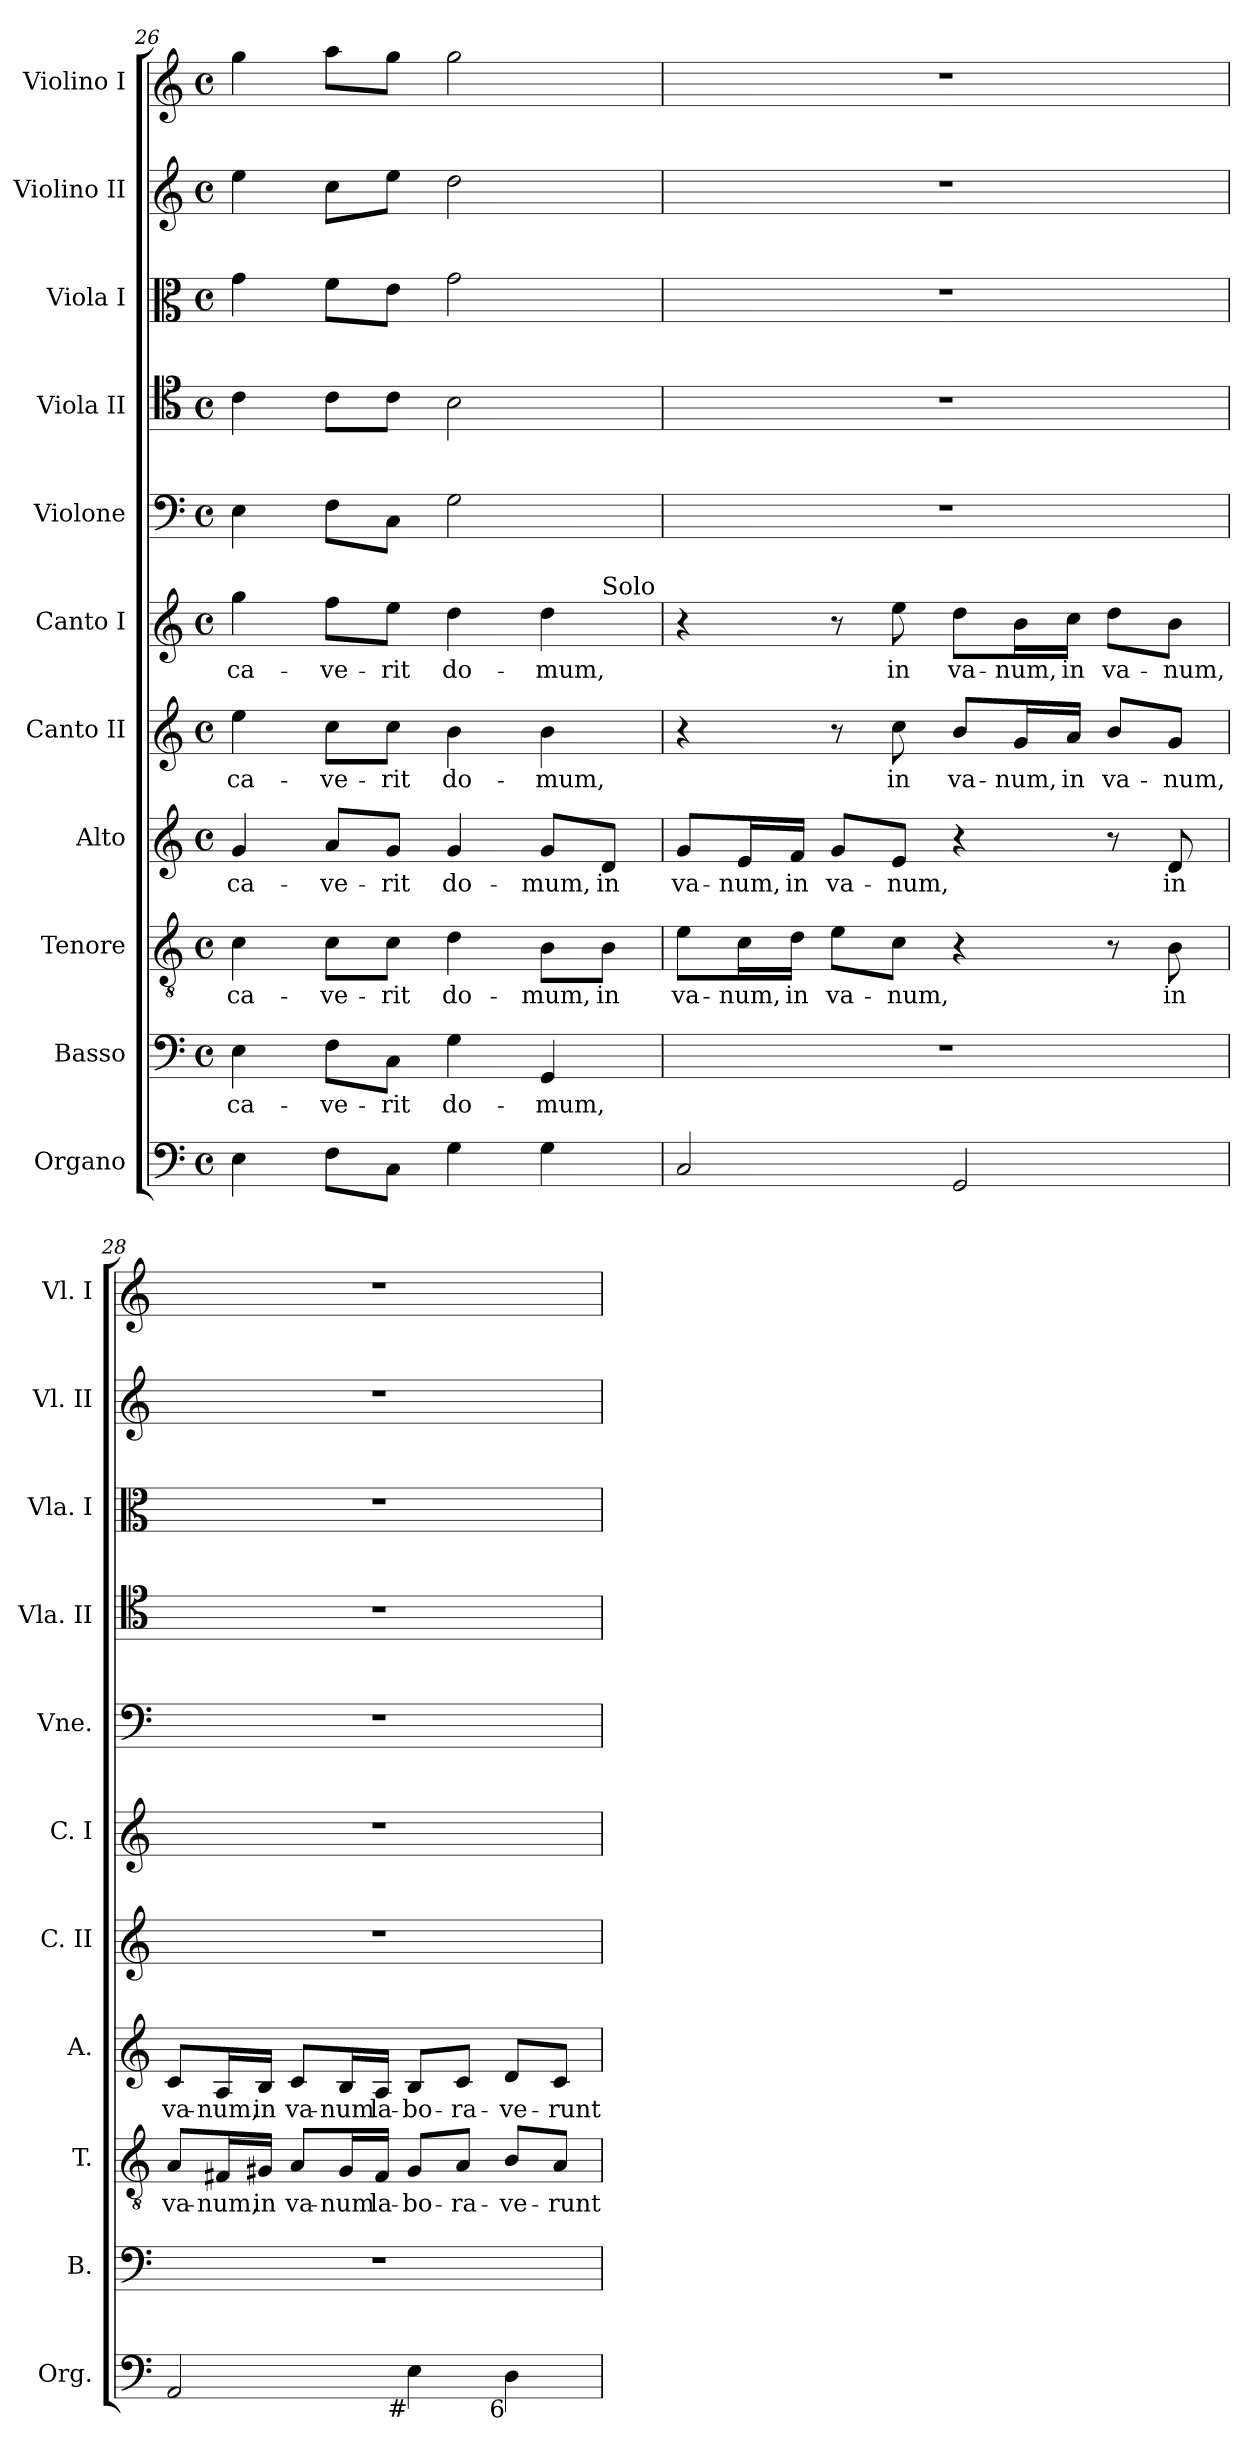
**kern	**kern	**text	**kern	**text	**kern	**text	**kern	**text	**kern	**text	**kern	**kern	**kern	**kern	**kern
*part11	*part10	*part10	*part9	*part9	*part8	*part8	*part7	*part7	*part6	*part6	*part5	*part4	*part3	*part2	*part1
*staff11	*staff10	*staff10	*staff9	*staff9	*staff8	*staff8	*staff7	*staff7	*staff6	*staff6	*staff5	*staff4	*staff3	*staff2	*staff1
*I"Organo	*I"Basso	*	*I"Tenore	*	*I"Alto	*	*I"Canto II	*	*I"Canto I	*	*I"Violone	*I"Viola II	*I"Viola I	*I"Violino II	*I"Violino I
*I'Org.	*I'B.	*	*I'T.	*	*I'A.	*	*I'C. II	*	*I'C. I	*	*I'Vne.	*I'Vla. II	*I'Vla. I	*I'Vl. II	*I'Vl. I
!!LO:PB:g=z
*clefF4	*clefF4	*	*clefGv2	*	*clefG2	*	*clefG2	*	*clefG2	*	*clefF4	*clefC4	*clefC3	*clefG2	*clefG2
*	*	*	*ITrd7c12	*	*	*	*	*	*	*	*	*	*	*	*
*k[]	*k[]	*	*k[]	*	*k[]	*	*k[]	*	*k[]	*	*k[]	*k[]	*k[]	*k[]	*k[]
*C:	*C:	*	*C:	*	*C:	*	*C:	*	*C:	*	*C:	*C:	*C:	*C:	*C:
*M4/4	*M4/4	*	*M4/4	*	*M4/4	*	*M4/4	*	*M4/4	*	*M4/4	*M4/4	*M4/4	*M4/4	*M4/4
*met(c)	*met(c)	*	*met(c)	*	*met(c)	*	*met(c)	*	*met(c)	*	*met(c)	*met(c)	*met(c)	*met(c)	*met(c)
=26	=26	=26	=26	=26	=26	=26	=26	=26	=26	=26	=26	=26	=26	=26	=26
!	!	!LO:LY:b:color=#000000	!	!	!	!	!	!	!	!	!	!	!	!	!
!	!	!	!	!LO:LY:b:color=#000000	!	!	!	!	!	!	!	!	!	!	!
!	!	!	!	!	!	!LO:LY:b:color=#000000	!	!	!	!	!	!	!	!	!
!	!	!	!	!	!	!	!	!LO:LY:b:color=#000000	!	!	!	!	!	!	!
!	!	!	!	!	!	!	!	!	!	!LO:LY:b:color=#000000	!	!	!	!	!
*	*	*	*	*	*	*	*	*	*^	*	*	*	*	*	*
4Ei\	4Ei\	-ca-	4Ci\	-ca-	4gi/	-ca-	4eei\	-ca-	4ggi\	2..ryy	-ca-	4Ei\	4ci\	4gi\	4eei\	4ggi\
!	!	!LO:LY:b:color=#000000	!	!	!	!	!	!	!	!	!	!	!	!	!	!
!	!	!	!	!LO:LY:b:color=#000000	!	!	!	!	!	!	!	!	!	!	!	!
!	!	!	!	!	!	!LO:LY:b:color=#000000	!	!	!	!	!	!	!	!	!	!
!	!	!	!	!	!	!	!	!LO:LY:b:color=#000000	!	!	!	!	!	!	!	!
!	!	!	!	!	!	!	!	!	!	!	!LO:LY:b:color=#000000	!	!	!	!	!
8Fi\L	8Fi\L	-ve-	8Ci\L	-ve-	8ai/L	-ve-	8cci\L	-ve-	8ffi\L	.	-ve-	8Fi\L	8ci\L	8fi\L	8cci\L	8aai\L
!	!	!LO:LY:b:color=#000000	!	!	!	!	!	!	!	!	!	!	!	!	!	!
!	!	!	!	!LO:LY:b:color=#000000	!	!	!	!	!	!	!	!	!	!	!	!
!	!	!	!	!	!	!LO:LY:b:color=#000000	!	!	!	!	!	!	!	!	!	!
!	!	!	!	!	!	!	!	!LO:LY:b:color=#000000	!	!	!	!	!	!	!	!
!	!	!	!	!	!	!	!	!	!	!	!LO:LY:b:color=#000000	!	!	!	!	!
8Ci\J	8Ci\J	-rit	8Ci\J	-rit	8gi/J	-rit	8cci\J	-rit	8eei\J	.	-rit	8Ci\J	8ci\J	8ei\J	8eei\J	8ggi\J
!	!	!LO:LY:b:color=#000000	!	!	!	!	!	!	!	!	!	!	!	!	!	!
!	!	!	!	!LO:LY:b:color=#000000	!	!	!	!	!	!	!	!	!	!	!	!
!	!	!	!	!	!	!LO:LY:b:color=#000000	!	!	!	!	!	!	!	!	!	!
!	!	!	!	!	!	!	!	!LO:LY:b:color=#000000	!	!	!	!	!	!	!	!
!	!	!	!	!	!	!	!	!	!	!	!LO:LY:b:color=#000000	!	!	!	!	!
4Gi\	4Gi\	do-	4Di\	do-	4gi/	do-	4bi\	do-	4ddi\	.	do-	2Gi\	2Bi\	2gi\	2ddi\	2ggi\
!	!	!LO:LY:b:color=#000000	!	!	!	!	!	!	!	!	!	!	!	!	!	!
!	!	!	!	!LO:LY:b:color=#000000	!	!	!	!	!	!	!	!	!	!	!	!
!	!	!	!	!	!	!LO:LY:b:color=#000000	!	!	!	!	!	!	!	!	!	!
!	!	!	!	!	!	!	!	!LO:LY:b:color=#000000	!	!	!	!	!	!	!	!
!	!	!	!	!	!	!	!	!	!	!	!LO:LY:b:color=#000000	!	!	!	!	!
4Gi\	4GGi/	-mum,	8BBi\L	-mum,	8gi/L	-mum,	4bi\	-mum,	4ddi\	.	-mum,	.	.	.	.	.
!	!	!	!	!LO:LY:b:color=#000000	!	!	!	!	!	!	!	!	!	!	!	!
!	!	!	!	!	!	!	!	!	!	!LO:TX:a:t=Solo	!	!	!	!	!	!
!	!	!	!	!	!	!LO:LY:b:color=#000000	!	!	!	!	!	!	!	!	!	!
.	.	.	8BBi\J	in	8di/J	in	.	.	.	8ryy	.	.	.	.	.	.
*	*	*	*	*	*	*	*	*	*v	*v	*	*	*	*	*	*
=27	=27	=27	=27	=27	=27	=27	=27	=27	=27	=27	=27	=27	=27	=27	=27
*	*	*	*	*	*	*	*	*	*^	*	*	*	*	*	*
!	!	!	!	!LO:LY:b:color=#000000	!	!	!	!	!	!	!	!	!	!	!	!
*	*	*	*	*	*	*	*	*	*v	*v	*	*	*	*	*	*
*	*	*	*	*	*	*	*	*	*^	*	*	*	*	*	*
!	!	!	!	!	!	!LO:LY:b:color=#000000	!	!	!	!	!	!	!	!	!	!
*	*	*	*	*	*	*	*	*	*v	*v	*	*	*	*	*	*
2Ci/	1r	.	8Ei\L	va-	8gi/L	va-	4r	.	4r	.	1r	1r	1r	1r	1r
!	!	!	!	!LO:LY:b:color=#000000	!	!	!	!	!	!	!	!	!	!	!
!	!	!	!	!	!	!LO:LY:b:color=#000000	!	!	!	!	!	!	!	!	!
.	.	.	16Ci\L	-num,	16ei/L	-num,	.	.	.	.	.	.	.	.	.
!	!	!	!	!LO:LY:b:color=#000000	!	!	!	!	!	!	!	!	!	!	!
!	!	!	!	!	!	!LO:LY:b:color=#000000	!	!	!	!	!	!	!	!	!
.	.	.	16Di\JJ	in	16fi/JJ	in	.	.	.	.	.	.	.	.	.
!	!	!	!	!LO:LY:b:color=#000000	!	!	!	!	!	!	!	!	!	!	!
!	!	!	!	!	!	!LO:LY:b:color=#000000	!	!	!	!	!	!	!	!	!
.	.	.	8Ei\L	va-	8gi/L	va-	8r	.	8r	.	.	.	.	.	.
!	!	!	!	!LO:LY:b:color=#000000	!	!	!	!	!	!	!	!	!	!	!
!	!	!	!	!	!	!LO:LY:b:color=#000000	!	!	!	!	!	!	!	!	!
!	!	!	!	!	!	!	!	!LO:LY:b:color=#000000	!	!	!	!	!	!	!
!	!	!	!	!	!	!	!	!	!	!LO:LY:b:color=#000000	!	!	!	!	!
.	.	.	8Ci\J	-num,	8ei/J	-num,	8cci\	in	8eei\	in	.	.	.	.	.
!	!	!	!	!	!	!	!	!LO:LY:b:color=#000000	!	!	!	!	!	!	!
!	!	!	!	!	!	!	!	!	!	!LO:LY:b:color=#000000	!	!	!	!	!
2GGi/	.	.	4r	.	4r	.	8bi/L	va-	8ddi\L	va-	.	.	.	.	.
!	!	!	!	!	!	!	!	!LO:LY:b:color=#000000	!	!	!	!	!	!	!
!	!	!	!	!	!	!	!	!	!	!LO:LY:b:color=#000000	!	!	!	!	!
.	.	.	.	.	.	.	16gi/L	-num,	16bi\L	-num,	.	.	.	.	.
!	!	!	!	!	!	!	!	!LO:LY:b:color=#000000	!	!	!	!	!	!	!
!	!	!	!	!	!	!	!	!	!	!LO:LY:b:color=#000000	!	!	!	!	!
.	.	.	.	.	.	.	16ai/JJ	in	16cci\JJ	in	.	.	.	.	.
!	!	!	!	!	!	!	!	!LO:LY:b:color=#000000	!	!	!	!	!	!	!
!	!	!	!	!	!	!	!	!	!	!LO:LY:b:color=#000000	!	!	!	!	!
.	.	.	8r	.	8r	.	8bi/L	va-	8ddi\L	va-	.	.	.	.	.
!	!	!	!	!LO:LY:b:color=#000000	!	!	!	!	!	!	!	!	!	!	!
!	!	!	!	!	!	!LO:LY:b:color=#000000	!	!	!	!	!	!	!	!	!
!	!	!	!	!	!	!	!	!LO:LY:b:color=#000000	!	!	!	!	!	!	!
!	!	!	!	!	!	!	!	!	!	!LO:LY:b:color=#000000	!	!	!	!	!
.	.	.	8BBi\	in	8di/	in	8gi/J	-num,	8bi\J	-num,	.	.	.	.	.
=28	=28	=28	=28	=28	=28	=28	=28	=28	=28	=28	=28	=28	=28	=28	=28
!	!	!	!	!LO:LY:b:color=#000000	!	!	!	!	!	!	!	!	!	!	!
!	!	!	!	!	!	!LO:LY:b:color=#000000	!	!	!	!	!	!	!	!	!
2AAi/	1r	.	8AAi/L	va-	8ci/L	va-	1r	.	1r	.	1r	1r	1r	1r	1r
!	!	!	!	!LO:LY:b:color=#000000	!	!	!	!	!	!	!	!	!	!	!
!	!	!	!	!	!	!LO:LY:b:color=#000000	!	!	!	!	!	!	!	!	!
.	.	.	16FF#Xi/L	-num,	16Ai/L	-num,	.	.	.	.	.	.	.	.	.
!	!	!	!	!LO:LY:b:color=#000000	!	!	!	!	!	!	!	!	!	!	!
!	!	!	!	!	!	!LO:LY:b:color=#000000	!	!	!	!	!	!	!	!	!
.	.	.	16GG#Xi/JJ	in	16Bi/JJ	in	.	.	.	.	.	.	.	.	.
!	!	!	!	!LO:LY:b:color=#000000	!	!	!	!	!	!	!	!	!	!	!
!	!	!	!	!	!	!LO:LY:b:color=#000000	!	!	!	!	!	!	!	!	!
.	.	.	8AAi/L	va-	8ci/L	va-	.	.	.	.	.	.	.	.	.
!	!	!	!	!LO:LY:b:color=#000000	!	!	!	!	!	!	!	!	!	!	!
!	!	!	!	!	!	!LO:LY:b:color=#000000	!	!	!	!	!	!	!	!	!
.	.	.	16GG#i/L	-num	16Bi/L	-num	.	.	.	.	.	.	.	.	.
!	!	!	!	!LO:LY:b:color=#000000	!	!	!	!	!	!	!	!	!	!	!
!	!	!	!	!	!	!LO:LY:b:color=#000000	!	!	!	!	!	!	!	!	!
.	.	.	16FF#i/JJ	la-	16Ai/JJ	la-	.	.	.	.	.	.	.	.	.
!	!	!	!	!LO:LY:b:color=#000000	!	!	!	!	!	!	!	!	!	!	!
!LO:TX:b:rj:t=#	!	!	!	!	!	!	!	!	!	!	!	!	!	!	!
!	!	!	!	!	!	!LO:LY:b:color=#000000	!	!	!	!	!	!	!	!	!
4Ei\	.	.	8GG#i/L	-bo-	8Bi/L	-bo-	.	.	.	.	.	.	.	.	.
!	!	!	!	!LO:LY:b:color=#000000	!	!	!	!	!	!	!	!	!	!	!
!	!	!	!	!	!	!LO:LY:b:color=#000000	!	!	!	!	!	!	!	!	!
.	.	.	8AAi/J	-ra-	8ci/J	-ra-	.	.	.	.	.	.	.	.	.
!	!	!	!	!LO:LY:b:color=#000000	!	!	!	!	!	!	!	!	!	!	!
!LO:TX:b:rj:t=6	!	!	!	!	!	!	!	!	!	!	!	!	!	!	!
!	!	!	!	!	!	!LO:LY:b:color=#000000	!	!	!	!	!	!	!	!	!
4Di\	.	.	8BBi/L	-ve-	8di/L	-ve-	.	.	.	.	.	.	.	.	.
!	!	!	!	!LO:LY:b:color=#000000	!	!	!	!	!	!	!	!	!	!	!
!	!	!	!	!	!	!LO:LY:b:color=#000000	!	!	!	!	!	!	!	!	!
.	.	.	8AAi/J	-runt	8ci/J	-runt	.	.	.	.	.	.	.	.	.
=	=	=	=	=	=	=	=	=	=	=	=	=	=	=	=
*-	*-	*-	*-	*-	*-	*-	*-	*-	*-	*-	*-	*-	*-	*-	*-
